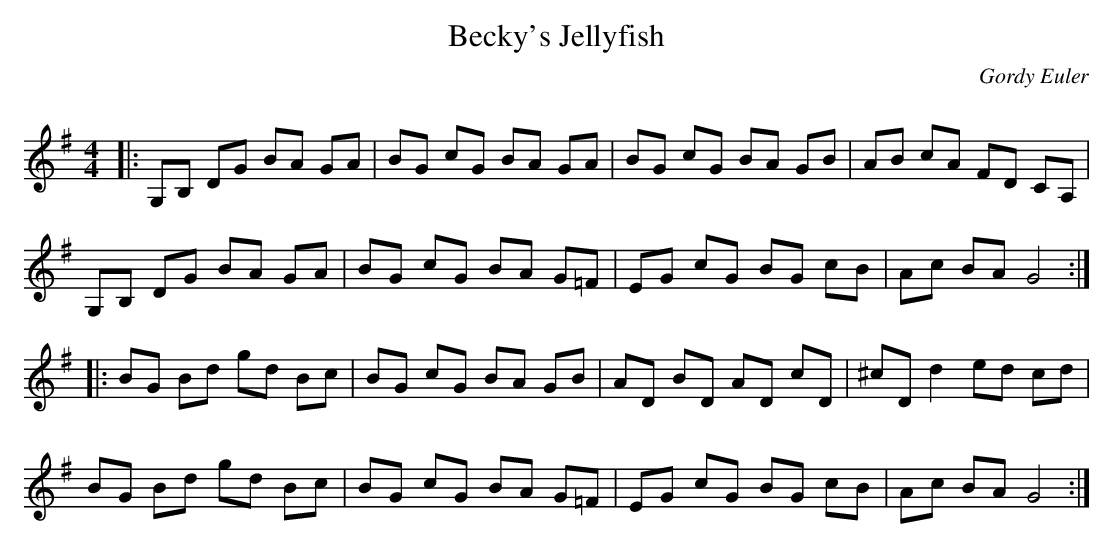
X:1
T: Becky's Jellyfish
C:Gordy Euler
Q: 232
K:G
M:4/4
L:1/8
|:G,B, DG BA GA|BG cG BA GA|BG cG BA GB|AB cA FD CA,|
G,B, DG BA GA|BG cG BA G=F|EG cG BG cB|Ac BA G4:|
|:BG Bd gd Bc|BG cG BA GB|AD BD AD cD|^cD d2 ed cd|
BG Bd gd Bc|BG cG BA G=F|EG cG BG cB|Ac BA G4:|
